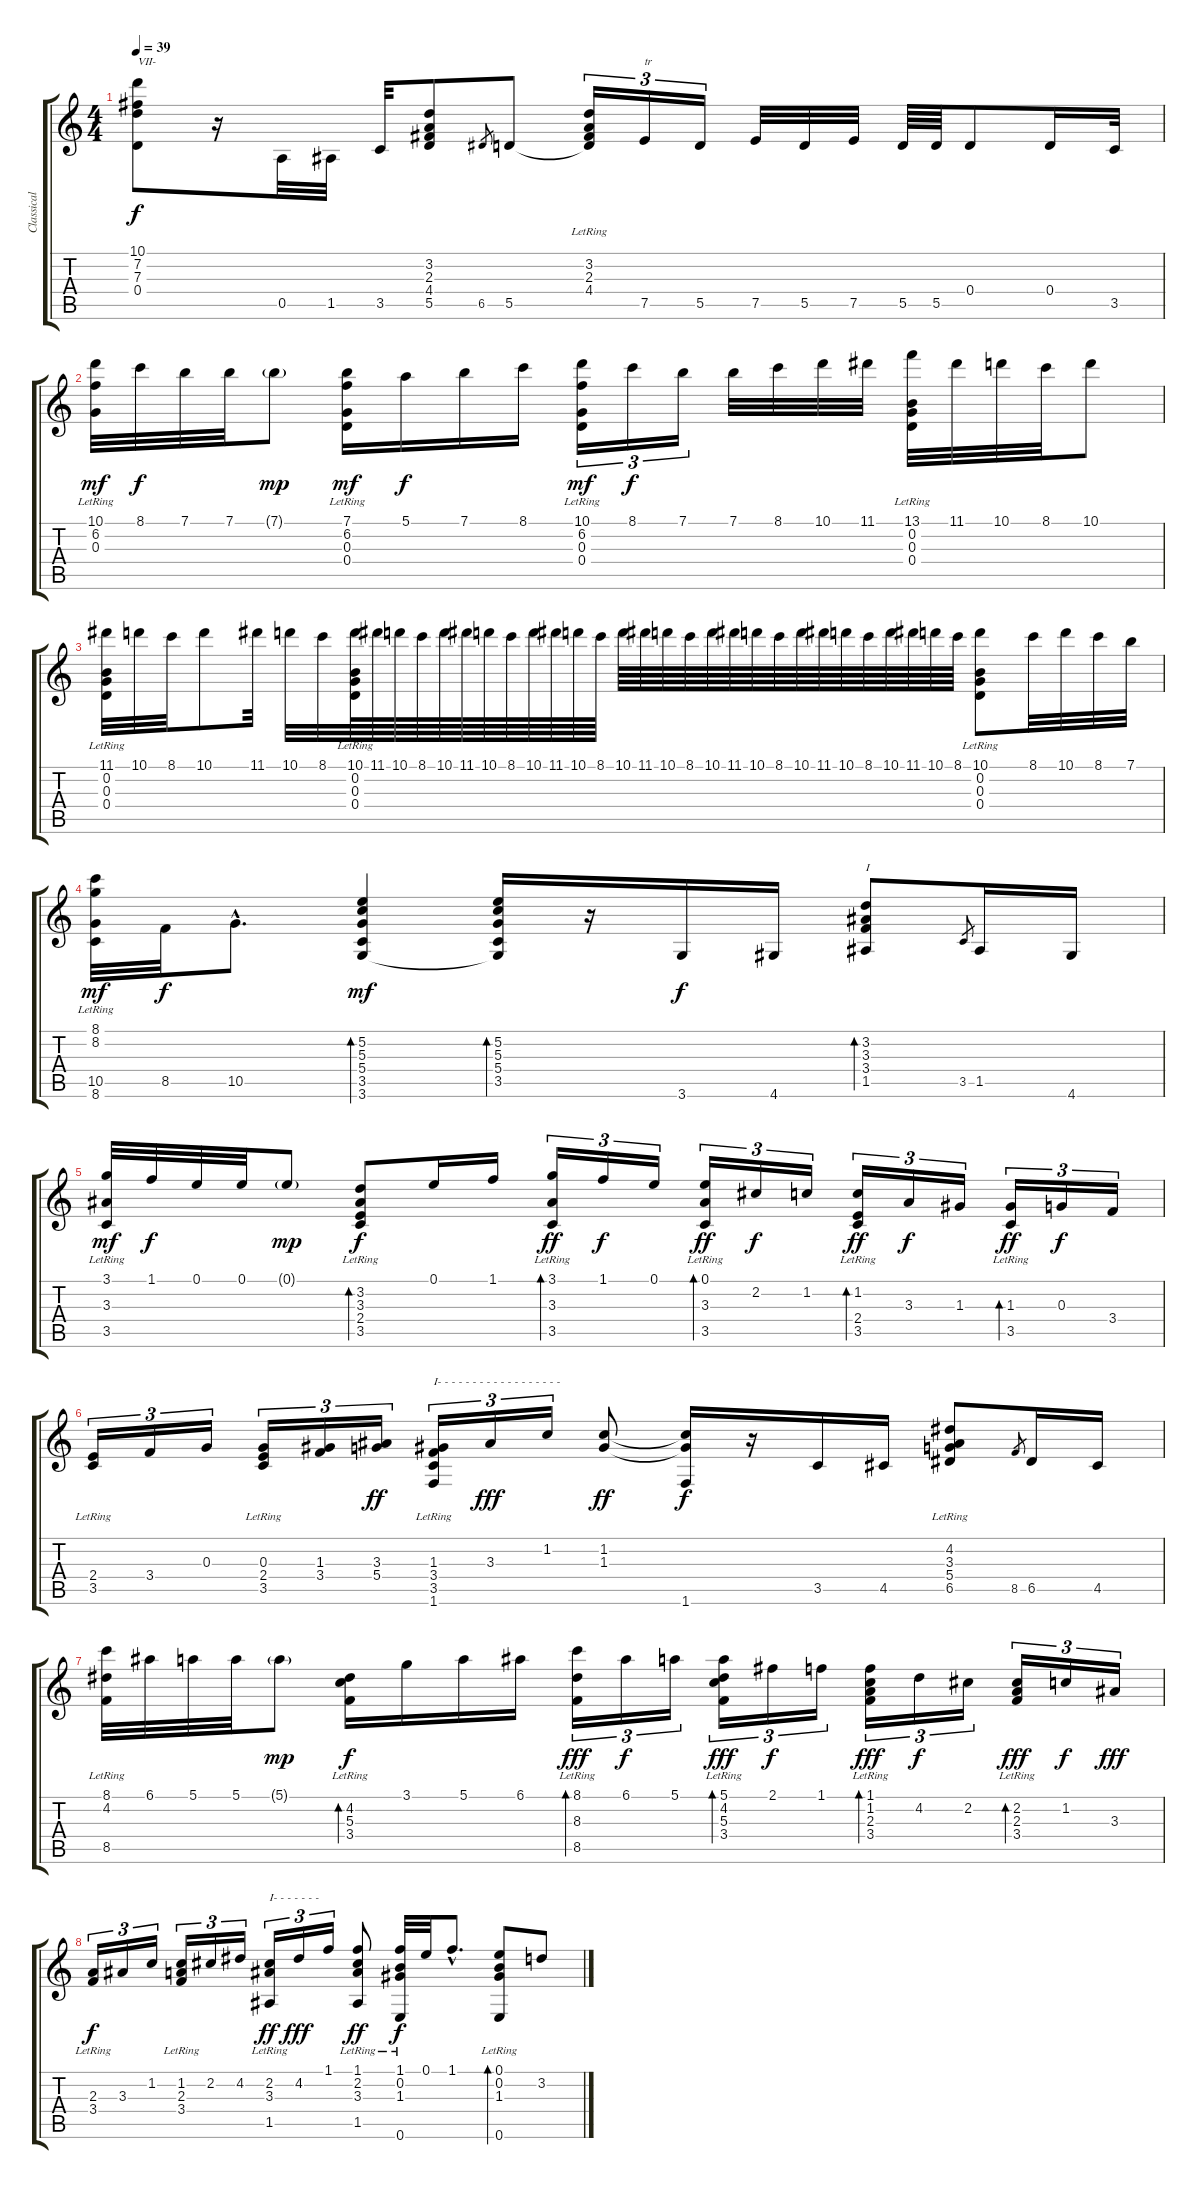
\track ("Classical guitar" "Classical ") {instrument acousticguitarnylon}
\staff {score tabs}
\tuning (E4 B3 G3 D3 A2 E2) {hide}
\ts (4 4)
\tempo 39
\clef g2
\ks c
(10.1 7.2 7.3 0.4).8{txt "VII-" dy f} r.16 0.5.32 1.5.32 3.5.32 (3.2 2.3 4.4 5.5).8 6.5.8{gr} 5.5.8 (3.2{lr} 2.3{lr} 4.4 5.5{t}).16{tu (3 2)} 7.5.16{tu (3 2) txt "tr"} 5.5.16{tu (3 2)} 7.5.32 5.5.32 7.5.32 5.5.64 5.5.64 0.4.8 0.4.16 3.5.32 |
(10.1 6.2{lr} 0.3{lr}).32{dy mf} 8.1.32{dy f} 7.1.32 7.1.32 7.1{g}.8{dy mp} (7.1 6.2{lr} 0.3{lr} 0.4).16{dy mf} 5.1.16{dy f} 7.1.16 8.1.16 (10.1 6.2{lr} 0.3{lr} 0.4{lr}).16{tu (3 2) dy mf} 8.1.16{tu (3 2) dy f} 7.1.16{tu (3 2)} 7.1.32 8.1.32 10.1.32 11.1.32 (13.1 0.2{lr} 0.3{lr} 0.4{lr}).32 11.1.32 10.1.32 8.1.32 10.1.8 |
(11.1 0.2{lr} 0.3{lr} 0.4{lr}).32 10.1.32 8.1.32 10.1.8 11.1.32 10.1.32 8.1.32 (10.1 0.2{lr} 0.3{lr} 0.4{lr}).64 11.1.64 10.1.64 8.1.64 10.1.64 11.1.64 10.1.64 8.1.64 10.1.64 11.1.64 10.1.64 8.1.64 10.1.64 11.1.64 10.1.64 8.1.64 10.1.64 11.1.64 10.1.64 8.1.64 10.1.64 11.1.64 10.1.64 8.1.64 10.1.64 11.1.64 10.1.64 8.1.64 (10.1 0.2{lr} 0.3{lr} 0.4{lr}).8 8.1.32 10.1.32 8.1.32 7.1.32 |
(8.1{lr} 8.2{lr} 10.5 8.6).32{dy mf} 8.5.32{dy f} 10.5{hac}.8{d} (5.2 5.3 5.4 3.5 3.6).4{bd 60 dy mf} (5.2 5.3 5.4 3.5 3.6{t}).16{bd 60} r.16 3.6.16{dy f} 4.6.16 (3.2 3.3 3.4 1.5).8{bd 60 txt "I"} 3.5.8{gr} 1.5.16 4.6.16 |
(3.1 3.3{lr} 3.5{lr}).32{dy mf} 1.1.32{dy f} 0.1.32 0.1.32 0.1{g}.8{dy mp} (3.2 3.3{lr} 2.4{lr} 3.5{lr}).8{bd 60 dy f} 0.1.16 1.1.16 (3.1 3.3{lr} 3.5{lr}).16{tu (3 2) bd 60 dy ff} 1.1.16{tu (3 2) dy f} 0.1.16{tu (3 2)} (0.1 3.3{lr} 3.5{lr}).16{tu (3 2) bd 60 dy ff} 2.2.16{tu (3 2) dy f} 1.2.16{tu (3 2)} (1.2 2.4{lr} 3.5{lr}).16{tu (3 2) bd 60 dy ff} 3.3.16{tu (3 2) dy f} 1.3.16{tu (3 2)} (1.3 3.5{lr}).16{tu (3 2) bd 60 dy ff} 0.3.16{tu (3 2) dy f} 3.4.16{tu (3 2)} |
(2.4 3.5{lr}).16{tu (3 2)} 3.4.16{tu (3 2)} 0.3.16{tu (3 2)} (0.3 2.4 3.5{lr}).16{tu (3 2)} (1.3 3.4).16{tu (3 2)} (3.3 5.4).16{tu (3 2) dy ff} (1.3 3.4{lr} 3.5{lr} 1.6{lr}).16{tu (3 2) txt "I- - - - - - - - - - - - - - - - - -"} 3.3.16{tu (3 2) dy fff} 1.2.16{tu (3 2)} (1.2 1.3).8{dy ff} (1.2{t} 1.3{t} 1.6).16{dy f} r.16 3.5.16 4.5.16 (4.2{lr} 3.3{lr} 5.4 6.5).8 8.5.8{gr} 6.5.16 4.5.16 |
(8.1 4.2{lr} 8.5{lr}).32 6.1.32 5.1.32 5.1.32 5.1{g}.8{dy mp} (4.2{lr} 5.3{lr} 3.4).16{bd 60 dy f} 3.1.16 5.1.16 6.1.16 (8.1 8.3{lr} 8.5{lr}).16{tu (3 2) bd 60 dy fff} 6.1.16{tu (3 2) dy f} 5.1.16{tu (3 2)} (5.1 4.2{lr} 5.3{lr} 3.4{lr}).16{tu (3 2) bd 60 dy fff} 2.1.16{tu (3 2) dy f} 1.1.16{tu (3 2)} (1.1 1.2{lr} 2.3{lr} 3.4{lr}).16{tu (3 2) bd 60 dy fff} 4.2.16{tu (3 2) dy f} 2.2.16{tu (3 2)} (2.2 2.3 3.4{lr}).16{tu (3 2) bd 60 dy fff} 1.2.16{tu (3 2) dy f} 3.3.16{tu (3 2) dy fff} |
(2.3 3.4{lr}).16{tu (3 2) dy f} 3.3.16{tu (3 2)} 1.2.16{tu (3 2)} (1.2 2.3{lr} 3.4{lr}).16{tu (3 2)} 2.2.16{tu (3 2)} 4.2.16{tu (3 2)} (2.2 3.3{lr} 1.5{lr}).16{tu (3 2) txt "I- - - - - - -" dy ff} 4.2.16{tu (3 2) dy fff} 1.1.16{tu (3 2)} (1.1 2.2 3.3 1.5{lr}).8{dy ff} (1.1 0.2{lr} 1.3{lr} 0.6{lr}).32{dy f} 0.1.32 1.1{hac}.8{d} (0.1 0.2 1.3{lr} 0.6{lr}).8{bd 60} 3.2.8
